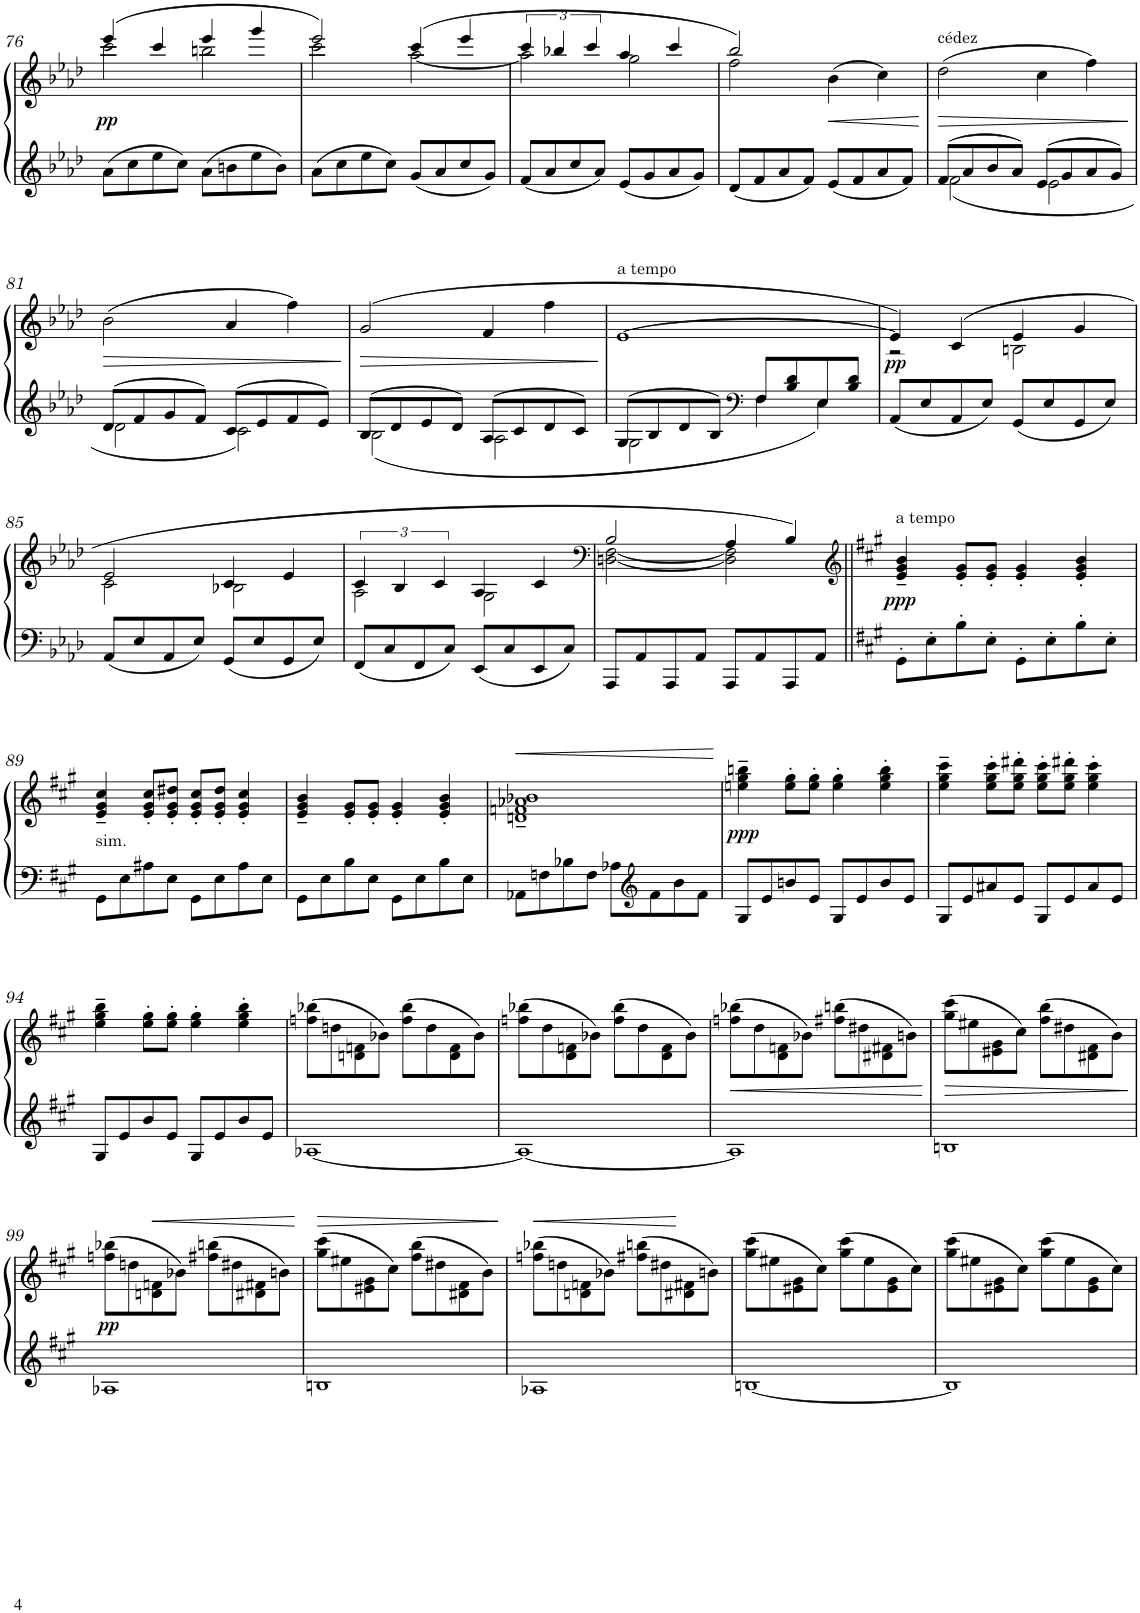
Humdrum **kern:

**kern	**kern	**dynam
*part1	*part1	*part1
*staff2	*staff1	*staff1/2
*I"Piano	*	*
*I'Pno.	*	*
!!LO:PB:g=z
*clefG2	*clefG2	*
*k[b-e-a-d-]	*k[b-e-a-d-]	*
*M4/4	*M4/4	*
*met(c)	*met(c)	*
=76	=76	=76
*	*^	*
!	!	!	!LO:DY:b
8a-\L	4eee-/	2ccc\	pp
8cc\	.	.	.
8ee-\	4ccc/	.	.
8cc\J	.	.	.
8a-\L	4eee-/	2bbn\	.
8bn\	.	.	.
8ee-\	4ggg/	.	.
8b\J	.	.	.
=77	=77	=77	=77
8a-\L	2eee-/	2ccc\	.
8cc\	.	.	.
8ee-\	.	.	.
8cc\J	.	.	.
8g/L	(4ccc/	[2aa-\	.
8a-/	.	.	.
8cc/	4eee-/	.	.
8g/J	.	.	.
=78	=78	=78	=78
8f/L	6ccc/	2aa-\]	.
8a-/	.	.	.
.	6bb-X/	.	.
8cc/	.	.	.
.	6ccc/	.	.
8a-/J	.	.	.
8e-/L	4aa-/	2gg\	.
8g/	.	.	.
8a-/	4ccc/	.	.
8g/J	.	.	.
=79	=79	=79	=79
8d-/L	2bb-/)	2ff\	.
8f/	.	.	.
8a-/	.	.	.
8f/J	.	.	.
!	!	!	!LO:HP:b
8e-/L	(4b-\	2ryy	<
8f/	.	.	.
8a-/	4cc\)	.	.
8f/J	.	.	.
*	*v	*v	*
=80	=80	=80
*^	*	*
!	!	!LO:TX:a:t=cédez	!
!	!	!	!LO:HP:b
8f/L	2f\	(2dd-\	>
8a-/	.	.	.
8b-/	.	.	.
8a-/J	.	.	.
8e-/L	2e-\	4cc\	.
8g/	.	.	.
8a-/	.	4ff\)	.
8g/J	.	.	.
*v	*v	*	*
.	.	[
!!LO:LB:g=z
=81	=81	=81
*^	*	*
!	!	!	!LO:HP:b
8d-/L	2d-\	(2b-\	>
8f/	.	.	.
8g/	.	.	.
8f/J	.	.	.
8c/L	2c\	4a-/	.
8e-/	.	.	.
8f/	.	4ff\)	.
8e-/J	.	.	.
*v	*v	*	*
.	.	]
=82	=82	=82
*^	*	*
!	!	!	!LO:HP:b
8B-/L	2B-\	(2g/	>
8d-/	.	.	.
8e-/	.	.	.
8d-/J	.	.	.
8A-/L	2A-\	4f/	.
8c/	.	.	.
8d-/	.	4ff\	.
8c/J	.	.	.
*v	*v	*	*
.	.	]
=83	=83	=83
*^	*	*
!	!	!LO:TX:a:t=a tempo	!
8G/L	2G\	[1e-	.
8B-/	.	.	.
8d-/	.	.	.
8B-/J	.	.	.
*clefF4	*	*	*
8F/L	4F\	.	.
8B-/ 8d-/	.	.	.
8E-/	4E-\	.	.
8B-/ 8d-/J	.	.	.
*v	*v	*	*
=84	=84	=84
*	*^	*
!	!	!	!LO:DY:b
8AA-/L	4e-/])	2r	pp
8E-/	.	.	.
8AA-/	(4c/	.	.
8E-/J	.	.	.
8GG/L	4e-/	2Bn\	.
8E-/	.	.	.
8GG/	4g/	.	.
8E-/J	.	.	.
!!LO:LB:g=z	!!
=85	=85	=85	=85
8AA-/L	2e-/	2c\	.
8E-/	.	.	.
8AA-/	.	.	.
8E-/J	.	.	.
8GG/L	4c/	2B-X\	.
8E-/	.	.	.
8GG/	4e-/	.	.
8E-/J	.	.	.
=86	=86	=86	=86
8FF/L	6c/	2A-\	.
8C/	.	.	.
.	6B-/	.	.
8FF/	.	.	.
.	6c/	.	.
8C/J	.	.	.
8EE-/L	4A-/	2G\	.
8C/	.	.	.
8EE-/	4c/	.	.
8C/J	.	.	.
=87	=87	=87	=87
*	*clefF4	*	*
8AAA-/L	2B-/	[2Dn\ [2F\	.
8AA-/	.	.	.
8AAA-/	.	.	.
8AA-/J	.	.	.
8AAA-/L	4A-/	2D\] 2F\]	.
8AA-/	.	.	.
8AAA-/	4B-/)	.	.
8AA-/J	.	.	.
*	*v	*v	*
=88||	=88||	=88||
*	*clefG2	*
*k[f#c#g#]	*k[f#c#g#]	*
!	!LO:TX:a:t=a tempo	!
!	!	!LO:DY:b
8GG#'\L	4e/~ 4g#/~ 4b/~	ppp
8E'\	.	.
8B'\	8e/' 8g#/'L	.
8E'\J	8e/' 8g#/'J	.
8GG#'\L	4e/' 4g#/'	.
8E'\	.	.
8B'\	4e/' 4g#/' 4b/'	.
8E'\J	.	.
!!LO:LB:g=z
=89	=89	=89
!LO:TX:a:t=sim.	!	!
8GG#\L	4e/~ 4g#/~ 4cc#/~	.
8E\	.	.
8A#X\	8e/' 8g#/' 8cc#/'L	.
8E\J	8e/' 8g#/' 8dd#X/'J	.
8GG#\L	8e/' 8g#/' 8cc#/'L	.
8E\	8e/' 8g#/' 8dd#/'J	.
8A#\	4e/' 4g#/' 4cc#/'	.
8E\J	.	.
=90	=90	=90
8GG#\L	4e/~ 4g#/~ 4b/~	.
8E\	.	.
8B\	8e/' 8g#/'L	.
8E\J	8e/' 8g#/'J	.
8GG#\L	4e/' 4g#/'	.
8E\	.	.
8B\	4e/' 4g#/' 4b/'	.
8E\J	.	.
=91	=91	=91
!	!	!LO:HP:b
8AA-X\L	1dn~ 1fn~ 1a-X~ 1b-X~	<
8Fn\	.	.
8B-X\	.	.
8F\J	.	.
8A-X\L	.	.
*clefG2	*	*
8f#\	.	.
8b\	.	.
8f#\J	.	.
.	.	]
=92	=92	=92
!	!	!LO:DY:b
8G#/L	4een\~ 4gg#\~ 4bbn\~	ppp
8e/	.	.
8bn/	8ee\' 8gg#\'L	.
8e/J	8ee\' 8gg#\'J	.
8G#/L	4ee\' 4gg#\'	.
8e/	.	.
8b/	4ee\' 4gg#\' 4bb\'	.
8e/J	.	.
=93	=93	=93
8G#/L	4ee\~ 4gg#\~ 4ccc#\~	.
8e/	.	.
8a#X/	8ee\' 8gg#\' 8ccc#\'L	.
8e/J	8ee\' 8gg#\' 8ddd#X\'J	.
8G#/L	8ee\' 8gg#\' 8ccc#\'L	.
8e/	8ee\' 8gg#\' 8ddd#X\'J	.
8a#/	4ee\' 4gg#\' 4ccc#\'	.
8e/J	.	.
!!LO:LB:g=z
=94	=94	=94
8G#/L	4ee\~ 4gg#\~ 4bb\~	.
8e/	.	.
8b/	8ee\' 8gg#\'L	.
8e/J	8ee\' 8gg#\'J	.
8G#/L	4ee\' 4gg#\'	.
8e/	.	.
8b/	4ee\' 4gg#\' 4bb\'	.
8e/J	.	.
=95	=95	=95
[1A-X	(8ffn\ 8bb-X\L	.
.	8ddn\	.
.	8dn\ 8fn\	.
.	8b-X\J)	.
.	(8ff\ 8bb-\L	.
.	8dd\	.
.	8d\ 8f\	.
.	8b-\J)	.
=96	=96	=96
1A-_	(8ffn\ 8bb-X\L	.
.	8dd\	.
.	8d\ 8fn\	.
.	8b-X\J)	.
.	(8ff\ 8bb-\L	.
.	8dd\	.
.	8d\ 8f\	.
.	8b-\J)	.
=97	=97	=97
!	!	!LO:HP:b
1A-]	(8ffn\ 8bb-X\L	<
.	8dd\	.
.	8d\ 8fn\	.
.	8b-X\J)	.
.	(8ff#X\ 8bbn\L	.
.	8dd#X\	.
.	8d#X\ 8f#X\	.
.	8bn\J)	.
.	.	[
=98	=98	=98
!	!	!LO:HP:b
1Bn	(8gg#\ 8ccc#\L	>
.	8ee#X\	.
.	8e#X\ 8g#\	.
.	8cc#\J)	.
.	(8ff#\ 8bb\L	.
.	8dd#X\	.
.	8d#X\ 8f#\	.
.	8b\J)	.
.	.	[
!!LO:LB:g=z
=99	=99	=99
!	!	!LO:DY:b
1A-X	(8ffn\ 8bb-X\L	pp
.	8ddn\	.
!	!	!LO:HP:b
.	8dn\ 8fn\	<
.	8b-X\J)	.
.	(8ff#X\ 8bbn\L	.
.	8dd#X\	.
.	8d#X\ 8f#X\	.
.	8bn\J)	.
.	.	]
=100	=100	=100
!	!	!LO:HP:b
1Bn	(8gg#\ 8ccc#\L	>
.	8ee#X\	.
.	8e#X\ 8g#\	.
.	8cc#\J)	.
.	(8ff#\ 8bb\L	.
.	8dd#X\	.
.	8d#X\ 8f#\	.
.	8b\J)	.
.	.	[
=101	=101	=101
1A-X	(8ffn\ 8bb-X\L	.
.	8ddn\	.
.	8dn\ 8fn\	.
.	8b-X\J)	.
.	(8ff#X\ 8bbn\L	.
.	8dd#X\	.
.	8d#X\ 8f#X\	]
.	8bn\J)	.
=102	=102	=102
[1Bn	(8gg#\ 8ccc#\L	.
.	8ee#X\	.
.	8e#X\ 8g#\	.
.	8cc#\J)	.
.	(8gg#\ 8ccc#\L	.
.	8ee#\	.
.	8e#\ 8g#\	.
.	8cc#\J)	.
=103	=103	=103
1B]	(8gg#\ 8ccc#\L	.
.	8ee#X\	.
.	8e#X\ 8g#\	.
.	8cc#\J)	.
.	(8gg#\ 8ccc#\L	.
.	8ee#\	.
.	8e#\ 8g#\	.
.	8cc#\J)	.
=	=	=
*-	*-	*-
